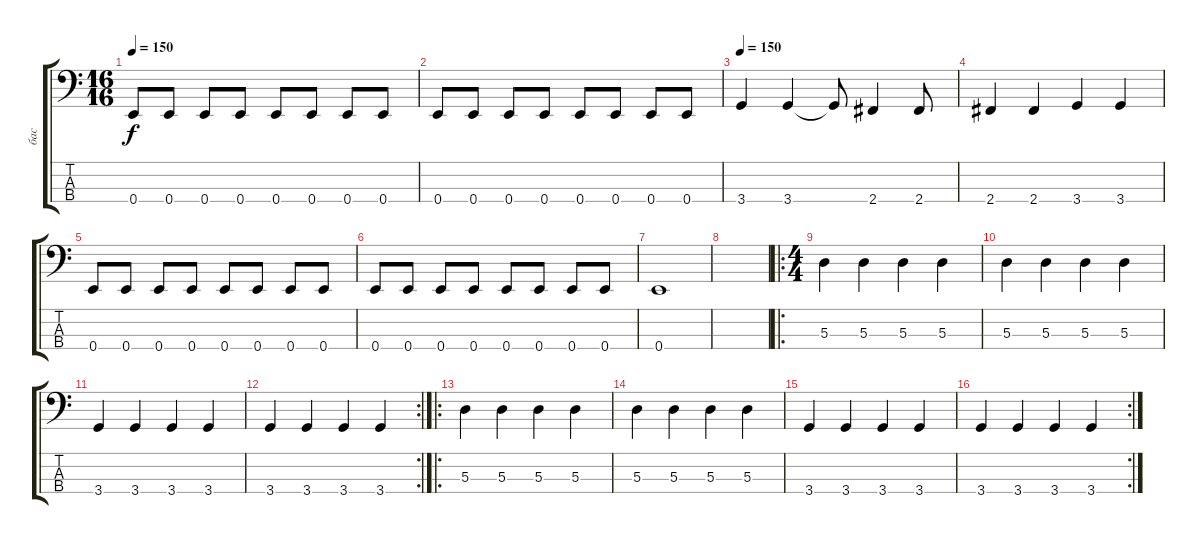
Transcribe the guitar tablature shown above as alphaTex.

\track ("бас" "бас") {instrument electricbassfinger}
\staff {score tabs}
\tuning (G2 D2 A1 E1) {hide}
\ts (16 16)
\tempo 150
\clef f4
\ks c
0.4.8{dy f} 0.4.8 0.4.8 0.4.8 0.4.8 0.4.8 0.4.8 0.4.8 |
0.4.8 0.4.8 0.4.8 0.4.8 0.4.8 0.4.8 0.4.8 0.4.8 |
\tempo 150
3.4.4 3.4.4 3.4{t}.8 2.4.4 2.4.8 |
2.4.4 2.4.4 3.4.4 3.4.4 |
0.4.8 0.4.8 0.4.8 0.4.8 0.4.8 0.4.8 0.4.8 0.4.8 |
0.4.8 0.4.8 0.4.8 0.4.8 0.4.8 0.4.8 0.4.8 0.4.8 |
0.4.1 |
|
\ro
\ts (4 4)
5.3.4 5.3.4 5.3.4 5.3.4 |
5.3.4 5.3.4 5.3.4 5.3.4 |
3.4.4 3.4.4 3.4.4 3.4.4 |
\rc 2
3.4.4 3.4.4 3.4.4 3.4.4 |
\ro
5.3.4 5.3.4 5.3.4 5.3.4 |
5.3.4 5.3.4 5.3.4 5.3.4 |
3.4.4 3.4.4 3.4.4 3.4.4 |
\rc 2
3.4.4 3.4.4 3.4.4 3.4.4
